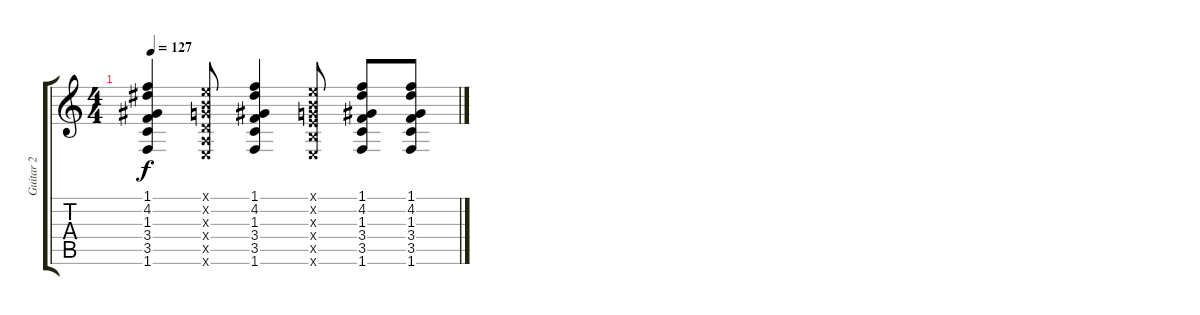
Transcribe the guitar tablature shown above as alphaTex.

\track ("Guitar 2" "Guitar 2") {instrument acousticguitarsteel}
\staff {score tabs}
\tuning (E4 B3 G3 D3 A2 E2) {hide}
\ts (4 4)
\tempo 127
\clef g2
\ks c
(1.1 4.2 1.3 3.4 3.5 1.6).4{dy f} (0.1{x} 0.2{x} 0.3{x} 0.4{x} 0.5{x} 0.6{x}).8 (1.1 4.2 1.3 3.4 3.5 1.6).4 (0.1{x} 0.2{x} 0.3{x} 2.4{x} 2.5{x} 0.6{x}).8 (1.1 4.2 1.3 3.4 3.5 1.6).8 (1.1 4.2 1.3 3.4 3.5 1.6).8
